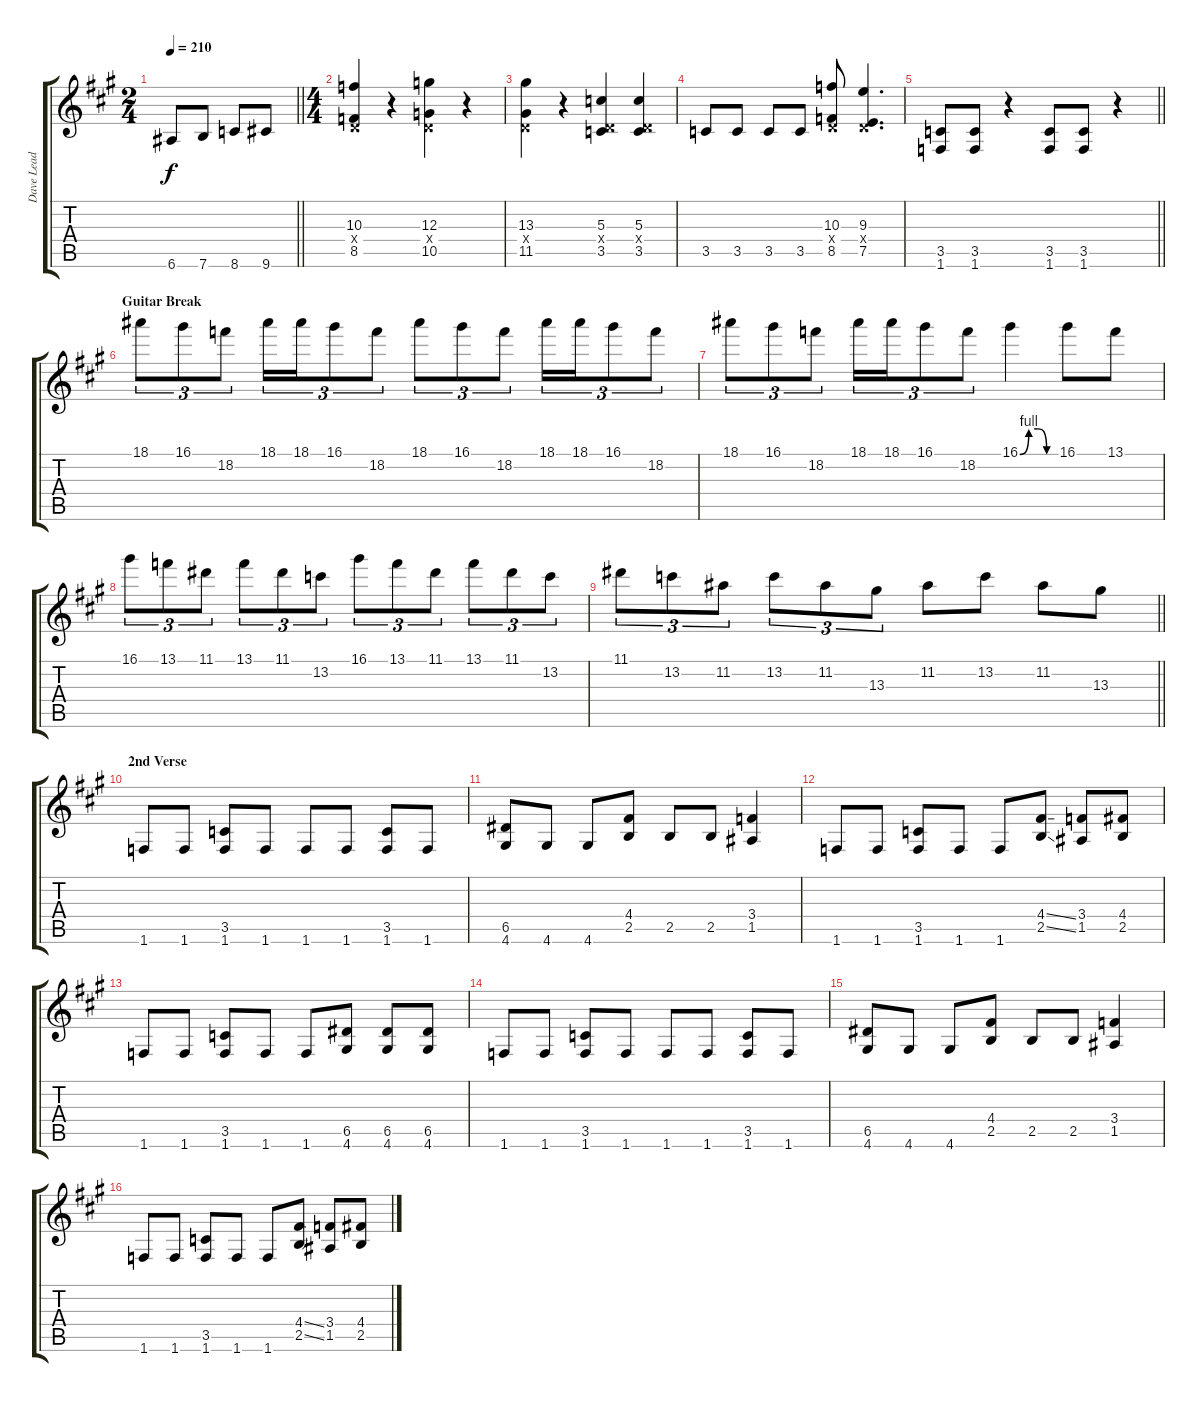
\track ("Dave Lead" "Dave Lead") {instrument distortionguitar}
\staff {score tabs}
\tuning (E4 B3 G3 D3 A2 E2) {hide}
\ts (2 4)
\tempo 210
\clef g2
\barLineRight lightlight
\ks a
6.6.8{dy f} 7.6.8 8.6.8 9.6.8 |
\ts (4 4)
(10.3 0.4{x} 8.5).4 r.4 (12.3 0.4{x} 10.5).4 r.4 |
(13.3 0.4{x} 11.5).4 r.4 (5.3 0.4{x} 3.5).4 (5.3 0.4{x} 3.5).4 |
3.5.8 3.5.8 3.5.8 3.5.8 (10.3 0.4{x} 8.5).8 (9.3 0.4{x} 7.5).4{d} |
\barLineRight lightlight
(3.5 1.6).8 (3.5 1.6).8 r.4 (3.5 1.6).8 (3.5 1.6).8 r.4 |
\section ("" "Guitar Break")
18.1.8{tu (3 2)} 16.1.8{tu (3 2)} 18.2.8{tu (3 2)} 18.1.16{tu (3 2)} 18.1.16{tu (3 2)} 16.1.8{tu (3 2)} 18.2.8{tu (3 2)} 18.1.8{tu (3 2)} 16.1.8{tu (3 2)} 18.2.8{tu (3 2)} 18.1.16{tu (3 2)} 18.1.16{tu (3 2)} 16.1.8{tu (3 2)} 18.2.8{tu (3 2)} |
18.1.8{tu (3 2)} 16.1.8{tu (3 2)} 18.2.8{tu (3 2)} 18.1.16{tu (3 2)} 18.1.16{tu (3 2)} 16.1.8{tu (3 2)} 18.2.8{tu (3 2)} 16.1{be (custom 0 0 15 4 30 4 45 0 60 0)}.4 16.1.8 13.1.8 |
16.1.8{tu (3 2)} 13.1.8{tu (3 2)} 11.1.8{tu (3 2)} 13.1.8{tu (3 2)} 11.1.8{tu (3 2)} 13.2.8{tu (3 2)} 16.1.8{tu (3 2)} 13.1.8{tu (3 2)} 11.1.8{tu (3 2)} 13.1.8{tu (3 2)} 11.1.8{tu (3 2)} 13.2.8{tu (3 2)} |
\barLineRight lightlight
11.1.8{tu (3 2)} 13.2.8{tu (3 2)} 11.2.8{tu (3 2)} 13.2.8{tu (3 2)} 11.2.8{tu (3 2)} 13.3.8{tu (3 2)} 11.2.8 13.2.8 11.2.8 13.3.8 |
\section ("" "2nd Verse ")
1.6.8 1.6.8 (3.5 1.6).8 1.6.8 1.6.8 1.6.8 (3.5 1.6).8 1.6.8 |
(6.5 4.6).8 4.6.8 4.6.8 (4.4 2.5).8 2.5.8 2.5.8 (3.4 1.5).4 |
1.6.8 1.6.8 (3.5 1.6).8 1.6.8 1.6.8 (4.4{ss} 2.5{ss}).8 (3.4 1.5).8 (4.4 2.5).8 |
1.6.8 1.6.8 (3.5 1.6).8 1.6.8 1.6.8 (6.5 4.6).8 (6.5 4.6).8 (6.5 4.6).8 |
1.6.8 1.6.8 (3.5 1.6).8 1.6.8 1.6.8 1.6.8 (3.5 1.6).8 1.6.8 |
(6.5 4.6).8 4.6.8 4.6.8 (4.4 2.5).8 2.5.8 2.5.8 (3.4 1.5).4 |
1.6.8 1.6.8 (3.5 1.6).8 1.6.8 1.6.8 (4.4{ss} 2.5{ss}).8 (3.4 1.5).8 (4.4 2.5).8
